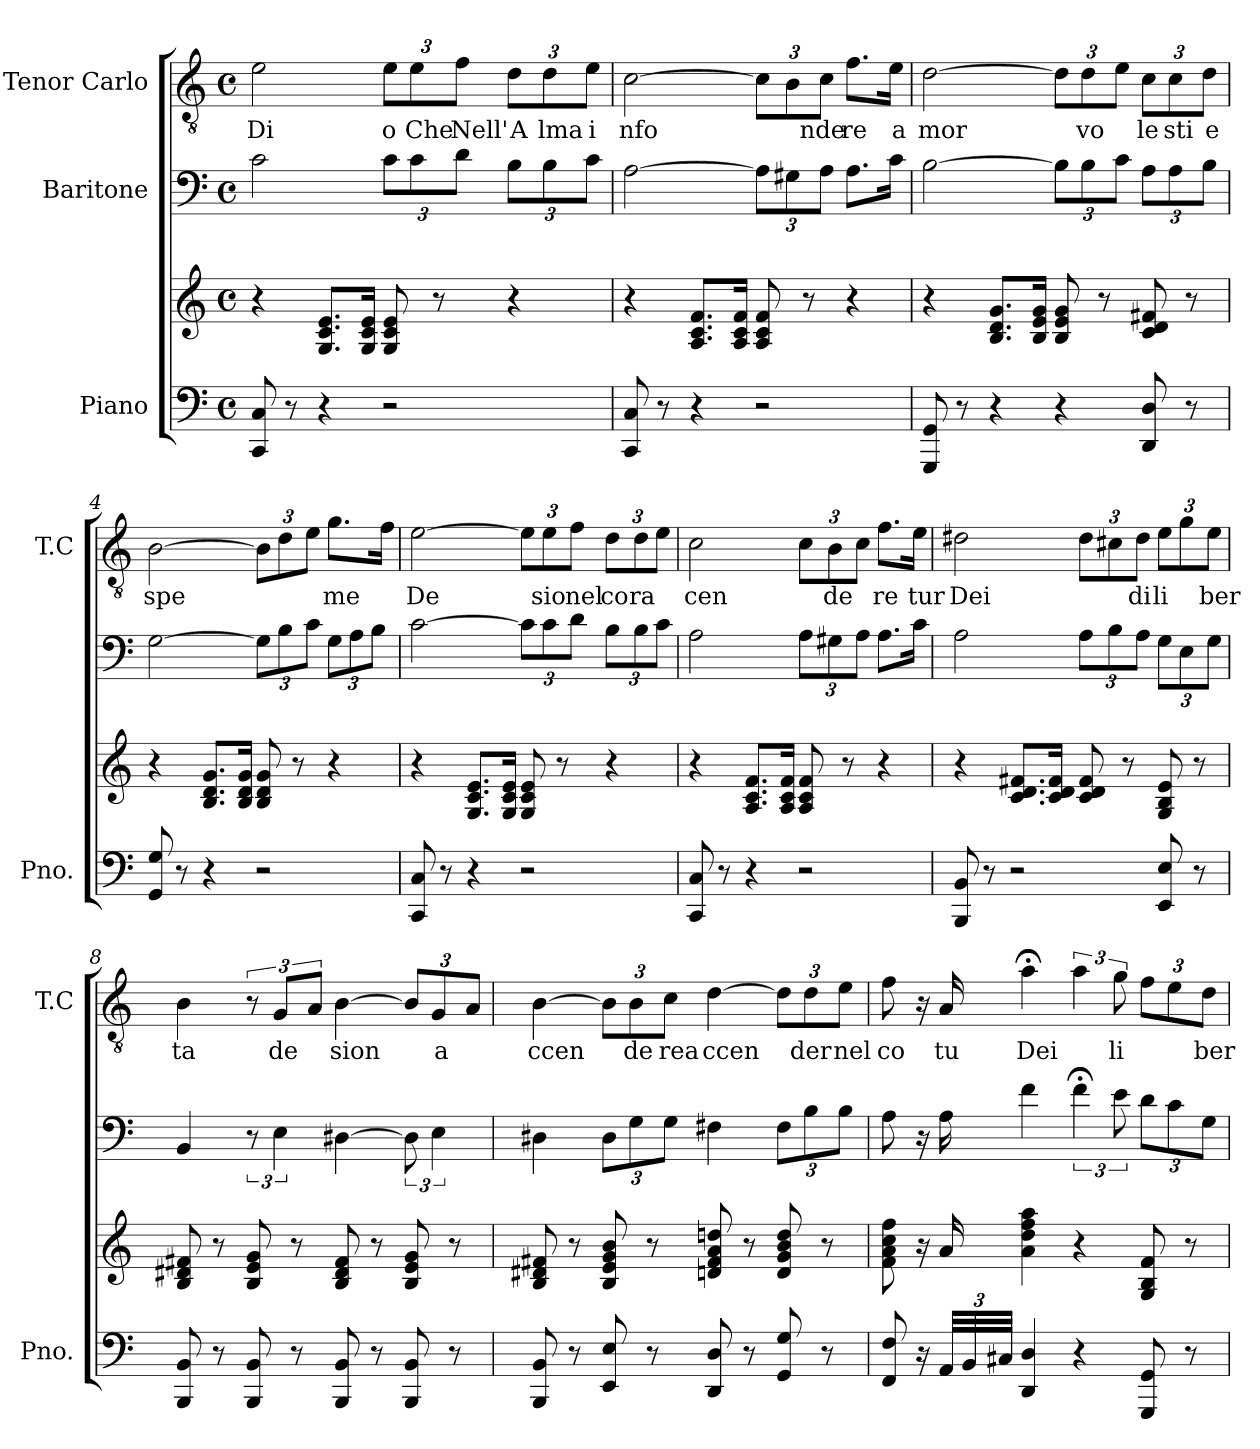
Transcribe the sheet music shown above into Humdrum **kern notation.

**kern	**kern	**kern	**kern	**text
*part3	*part3	*part2	*part1	*part1
*staff4	*staff3	*staff2	*staff1	*staff1
*I"Piano	*	*I"Baritone	*I"Tenor Carlo	*
*I'Pno.	*	*	*I'T.C	*
*clefF4	*clefG2	*clefF4	*clefGv2	*
*k[]	*k[]	*k[]	*k[]	*
*M4/4	*M4/4	*M4/4	*M4/4	*
*met(c)	*met(c)	*met(c)	*met(c)	*
*MM80	*MM80	*MM80	*MM80	*
=1	=1	=1	=1	=1
8CC/ 8C/	4r	2c\	2e\	Di
8r	.	.	.	.
4r	8.G/ 8.c/ 8.e/L	.	.	.
.	16G/ 16c/ 16e/Jk	.	.	.
*	*	*Xbrackettup	*Xbrackettup	*
2r	8G/ 8c/ 8e/	12c\L	12e\L	o
.	.	12c\	12e\	Che
.	8r	.	.	.
.	.	12d\J	12f\J	Nell'
.	4r	12B\L	12d\L	A
.	.	12B\	12d\	lma
.	.	12c\J	12e\J	i
=2	=2	=2	=2	=2
8CC/ 8C/	4r	[2A\	[2c\	nfo
8r	.	.	.	.
4r	8.A/ 8.c/ 8.f/L	.	.	.
.	16A/ 16c/ 16f/Jk	.	.	.
2r	8A/ 8c/ 8f/	12A\L]	12c\L]	.
.	.	12G#X\	12B\	.
.	8r	.	.	.
.	.	12A\J	12c\J	nde
.	4r	8.A\L	8.f\L	re
.	.	16c\Jk	16e\Jk	a
!!LO:LB:g=z
=3	=3	=3	=3	=3
8GGG/ 8GG/	4r	[2B\	[2d\	mor
8r	.	.	.	.
4r	8.B/ 8.d/ 8.g/L	.	.	.
.	16B/ 16e/ 16g/Jk	.	.	.
4r	8B/ 8e/ 8g/	12B\L]	12d\L]	.
.	.	12B\	12d\	vo
.	8r	.	.	.
.	.	12c\J	12e\J	.
8DD/ 8D/	8c/ 8d/ 8f#X/	12A\L	12c\L	le
.	.	12A\	12c\	sti
8r	8r	.	.	.
.	.	12B\J	12d\J	e
=4	=4	=4	=4	=4
8GG/ 8G/	4r	[2G\	[2B\	spe
8r	.	.	.	.
4r	8.B/ 8.d/ 8.g/L	.	.	.
.	16B/ 16d/ 16g/Jk	.	.	.
2r	8B/ 8d/ 8g/	12G\L]	12B\L]	.
.	.	12B\	12d\	.
.	8r	.	.	.
.	.	12c\J	12e\J	.
.	4r	12G\L	8.g\L	me
.	.	12A\	.	.
.	.	12B\J	.	.
.	.	.	16f\Jk	.
=5	=5	=5	=5	=5
8CC/ 8C/	4r	[2c\	[2e\	De
8r	.	.	.	.
4r	8.G/ 8.c/ 8.e/L	.	.	.
.	16G/ 16c/ 16e/Jk	.	.	.
2r	8G/ 8c/ 8e/	12c\L]	12e\L]	.
.	.	12c\	12e\	sio
.	8r	.	.	.
.	.	12d\J	12f\J	nel
.	4r	12B\L	12d\L	co
.	.	12B\	12d\	ra
.	.	12c\J	12e\J	.
!!LO:PB:g=z
=6	=6	=6	=6	=6
8CC/ 8C/	4r	2A\	2c\	cen
8r	.	.	.	.
4r	8.A/ 8.c/ 8.f/L	.	.	.
.	16A/ 16c/ 16f/Jk	.	.	.
2r	8A/ 8c/ 8f/	12A\L	12c\L	.
.	.	12G#X\	12B\	de
.	8r	.	.	.
.	.	12A\J	12c\J	.
.	4r	8.A\L	8.f\L	re
.	.	16c\Jk	16e\Jk	tur
=7	=7	=7	=7	=7
8BBB/ 8BB/	4r	2A\	2d#X\	Dei
8r	.	.	.	.
2r	8.c/ 8.d/ 8.f#X/L	.	.	.
.	16c/ 16d/ 16f#/Jk	.	.	.
.	8c/ 8d/ 8f#/	12A\L	12d#\L	.
.	.	12B\	12c#X\	.
.	8r	.	.	.
.	.	12A\J	12d#\J	di
8EE/ 8E/	8G/ 8B/ 8e/	12G\L	12e\L	li
.	.	12E\	12g\	.
8r	8r	.	.	.
.	.	12G\J	12e\J	ber
=8	=8	=8	=8	=8
8BBB/ 8BB/	8B/ 8d#X/ 8f#X/	4BB/	4B\	ta
8r	8r	.	.	.
*	*	*brackettup	*brackettup	*
8BBB/ 8BB/	8B/ 8e/ 8g/	12r	12r	.
.	.	6E\	12G/L	de
8r	8r	.	.	.
.	.	.	12A/J	.
8BBB/ 8BB/	8B/ 8d#/ 8f#/	[4D#X\	[4B\	sion
8r	8r	.	.	.
*	*	*	*Xbrackettup	*
8BBB/ 8BB/	8B/ 8e/ 8g/	12D#\]	12B/L]	.
.	.	6E\	12G/	a
8r	8r	.	.	.
.	.	.	12A/J	.
!!LO:LB:g=z
=9	=9	=9	=9	=9
8BBB/ 8BB/	8B/ 8d#X/ 8f#X/	4D#X\	[4B\	ccen
8r	8r	.	.	.
*	*	*Xbrackettup	*	*
8EE/ 8E/	8B/ 8e/ 8g/ 8b/	12D#\L	12B\L]	.
.	.	12G\	12B\	de
8r	8r	.	.	.
.	.	12G\J	12c\J	rea
8DD/ 8D/	8dn/ 8f#/ 8a/ 8ddn/	4F#X\	[4d\	ccen
8r	8r	.	.	.
8GG/ 8G/	8d/ 8g/ 8b/ 8dd/	12F#\L	12d\L]	.
.	.	12B\	12d\	der
8r	8r	.	.	.
.	.	12B\J	12e\J	nel
=10	=10	=10	=10	=10
8FF/ 8F/	8f\ 8a\ 8cc\ 8ff\	8A\	8f\	co
16r	16r	16r	16r	.
*Xbrackettup	*	*	*	*
48AA/LLL	16a/	16A\	16A/	tu
48BB/	.	.	.	.
48C#X/JJJ	.	.	.	.
4DD/ 4D/	4a\ 4dd\ 4ff\ 4aa\	4f\	4a;<\	Dei
*	*	*brackettup	*brackettup	*
4r	4r	6f;<\	6a\	.
.	.	12e\	12g\	li
*	*	*Xbrackettup	*Xbrackettup	*
8GGG/ 8GG/	8G/ 8B/ 8f/	12d\L	12f\L	.
.	.	12c\	12e\	.
8r	8r	.	.	.
.	.	12G\J	12d\J	ber
=	=	=	=	=
*-	*-	*-	*-	*-
